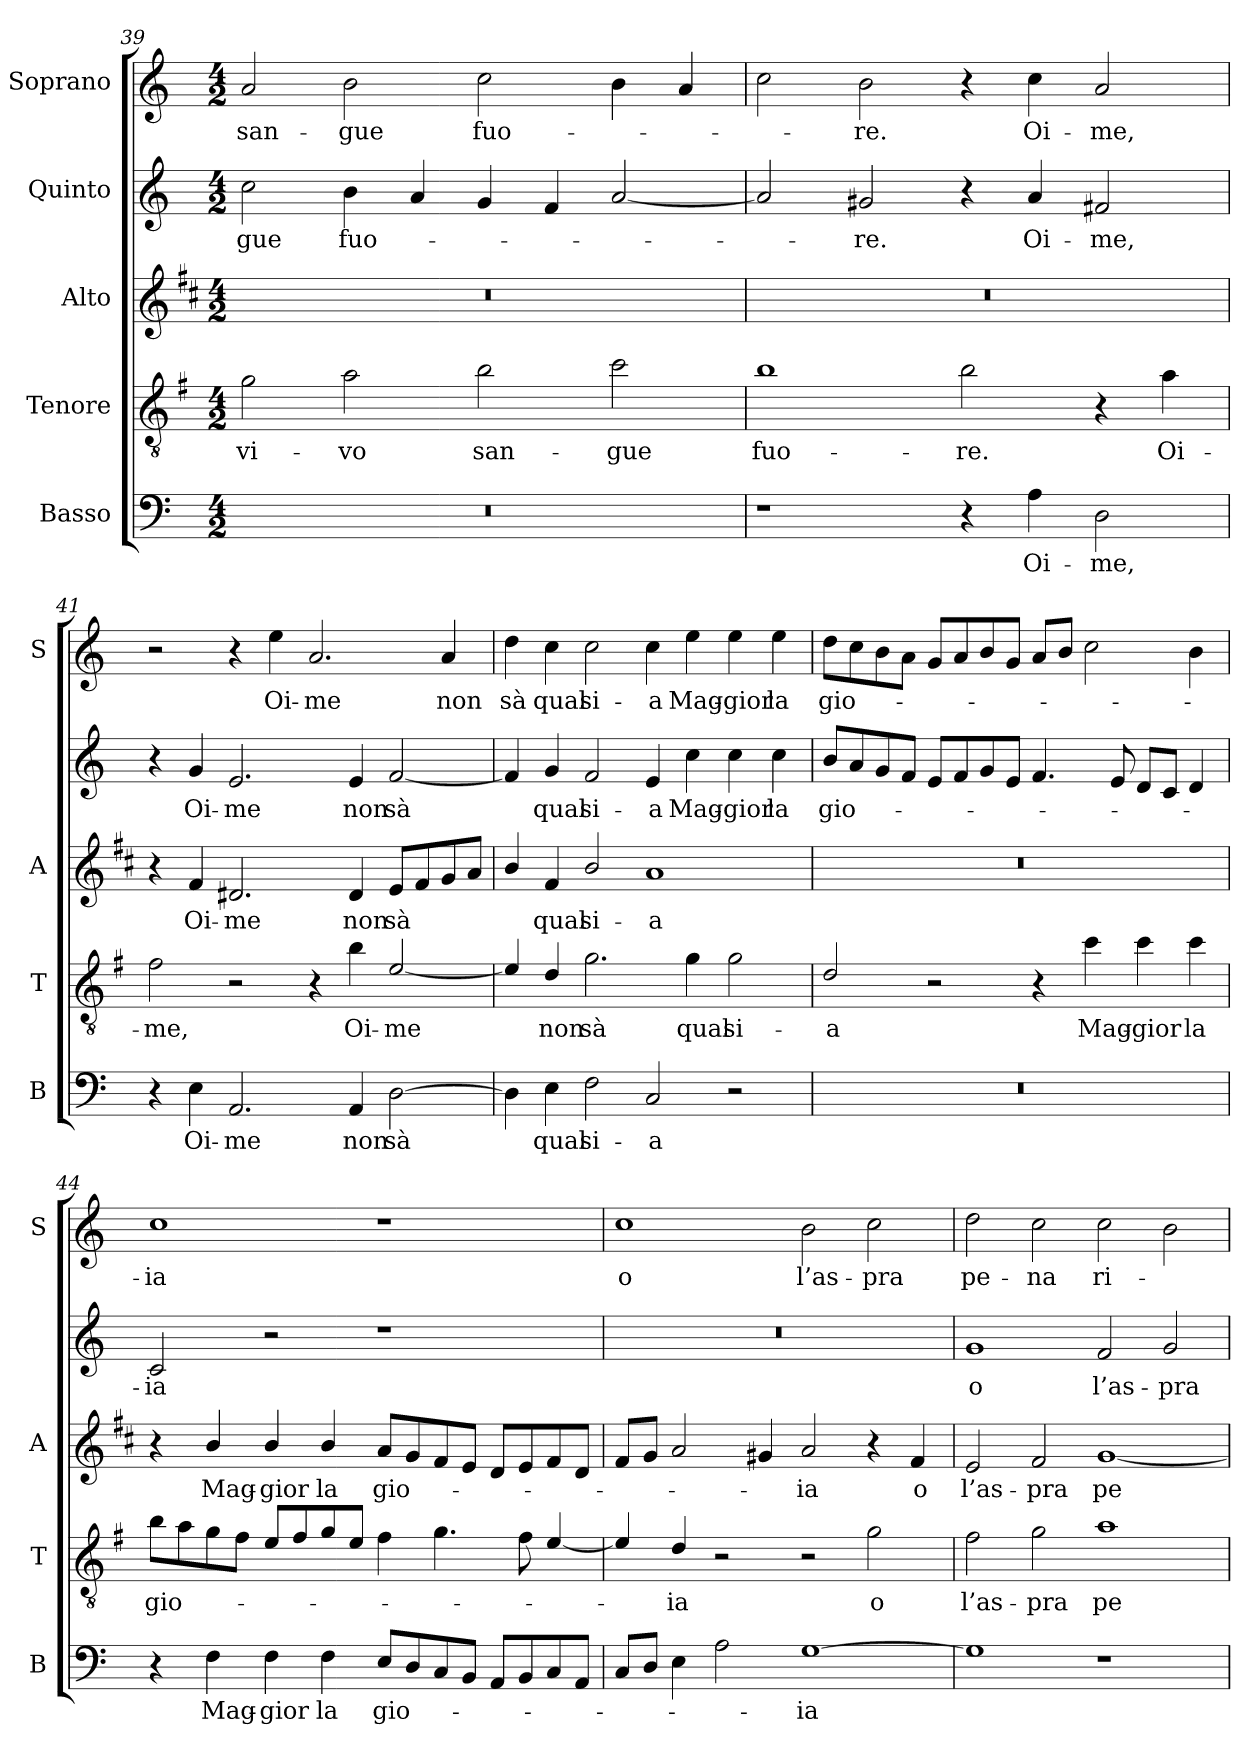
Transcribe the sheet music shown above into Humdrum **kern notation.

**kern	**text	**kern	**text	**kern	**text	**kern	**text	**kern	**text
*part5	*part5	*part4	*part4	*part3	*part3	*part2	*part2	*part1	*part1
*staff5	*staff5	*staff4	*staff4	*staff3	*staff3	*staff2	*staff2	*staff1	*staff1
*I"Basso	*	*I"Tenore	*	*I"Alto	*	*I"Quinto	*	*I"Soprano	*
*I'B	*	*I'T	*	*I'A	*	*	*	*I'S	*
!!LO:LB:g=z
*clefF4	*	*clefGv2	*	*clefG2	*	*clefG2	*	*clefG2	*
*	*	*ITrd4c7	*	*ITrd1c2	*	*	*	*	*
*k[]	*	*k[]	*	*k[]	*	*k[]	*	*k[]	*
*C:	*	*C:	*	*C:	*	*C:	*	*C:	*
*M4/2	*	*M4/2	*	*M4/2	*	*M4/2	*	*M4/2	*
=39	=39	=39	=39	=39	=39	=39	=39	=39	=39
!	!	!	!LO:LY:b	!	!	!	!LO:LY:b	!	!LO:LY:b
0r	.	2c\	vi-	0r	.	2cc\	-gue	2a/	san-
!	!	!	!LO:LY:b	!	!	!	!LO:LY:b	!	!LO:LY:b
.	.	2d\	-vo	.	.	4b\	fuo-	2b\	-gue
.	.	.	.	.	.	4a/	.	.	.
!	!	!	!LO:LY:b	!	!	!	!	!	!LO:LY:b
.	.	2e\	san-	.	.	4g/	.	2cc\	fuo-
.	.	.	.	.	.	4f/	.	.	.
!	!	!	!LO:LY:b	!	!	!	!	!	!
.	.	2f\	-gue	.	.	[2a/	.	4b\	.
.	.	.	.	.	.	.	.	4a/	.
=40	=40	=40	=40	=40	=40	=40	=40	=40	=40
!	!	!	!LO:LY:b	!	!	!	!	!	!
1r	.	1e	fuo-	0r	.	2a/]	.	2cc\	.
!	!	!	!	!	!	!	!LO:LY:b	!	!LO:LY:b
.	.	.	.	.	.	2g#X/	-re.	2b\	-re.
!	!	!	!LO:LY:b	!	!	!	!	!	!
4r	.	2e\	-re.	.	.	4r	.	4r	.
!	!LO:LY:b	!	!	!	!	!	!LO:LY:b	!	!LO:LY:b
4A\	Oi-	.	.	.	.	4a/	Oi-	4cc\	Oi-
!	!LO:LY:b	!	!	!	!	!	!LO:LY:b	!	!LO:LY:b
2D\	-me,	4r	.	.	.	2f#X/	-me,	2a/	-me,
!	!	!	!LO:LY:b	!	!	!	!	!	!
.	.	4d\	Oi-	.	.	.	.	.	.
=41	=41	=41	=41	=41	=41	=41	=41	=41	=41
!	!	!	!LO:LY:b	!	!	!	!	!	!
4r	.	2B\	-me,	4r	.	4r	.	2r	.
!	!LO:LY:b	!	!	!	!LO:LY:b	!	!LO:LY:b	!	!
4E\	Oi-	.	.	4e/	Oi-	4g/	Oi-	.	.
!	!LO:LY:b	!	!	!	!LO:LY:b	!	!LO:LY:b	!	!
2.AA/	-me	2r	.	2.c#X/	-me	2.e/	-me	4r	.
!	!	!	!	!	!	!	!	!	!LO:LY:b
.	.	.	.	.	.	.	.	4ee\	Oi-
!	!	!	!	!	!	!	!	!	!LO:LY:b
.	.	4r	.	.	.	.	.	2.a/	-me
!	!LO:LY:b	!	!LO:LY:b	!	!LO:LY:b	!	!LO:LY:b	!	!
4AA/	non	4e\	Oi-	4c#/	non	4e/	non	.	.
!	!LO:LY:b	!	!LO:LY:b	!	!LO:LY:b	!	!LO:LY:b	!	!
[2D\	sà	[2A/	-me	8d/L	sà	[2f/	sà	.	.
.	.	.	.	8e/	.	.	.	.	.
!	!	!	!	!	!	!	!	!	!LO:LY:b
.	.	.	.	8f/	.	.	.	4a/	non
.	.	.	.	8g/J	.	.	.	.	.
=42	=42	=42	=42	=42	=42	=42	=42	=42	=42
!	!	!	!	!	!	!	!	!	!LO:LY:b
4D\]	.	4A/]	.	4a/	.	4f/]	.	4dd\	sà
!	!LO:LY:b	!	!LO:LY:b	!	!LO:LY:b	!	!LO:LY:b	!	!LO:LY:b
4E\	qual	4G/	non	4e/	qual	4g/	qual	4cc\	qual
!	!LO:LY:b	!	!LO:LY:b	!	!LO:LY:b	!	!LO:LY:b	!	!LO:LY:b
2F\	si-	2.c\	sà	2a/	si-	2f/	si-	2cc\	si-
!	!LO:LY:b	!	!	!	!LO:LY:b	!	!LO:LY:b	!	!LO:LY:b
2C/	-a	.	.	1g	-a	4e/	-a	4cc\	-a
!	!	!	!LO:LY:b	!	!	!	!LO:LY:b	!	!LO:LY:b
.	.	4c\	qual	.	.	4cc\	Mag-	4ee\	Mag-
!	!	!	!LO:LY:b	!	!	!	!LO:LY:b	!	!LO:LY:b
2r	.	2c\	si-	.	.	4cc\	-gior	4ee\	-gior
!	!	!	!	!	!	!	!LO:LY:b	!	!LO:LY:b
.	.	.	.	.	.	4cc\	la	4ee\	la
!!LO:LB:g=z
=43	=43	=43	=43	=43	=43	=43	=43	=43	=43
!	!	!	!LO:LY:b	!	!	!	!LO:LY:b	!	!LO:LY:b
0r	.	2G/	-a	0r	.	8b/L	gio-	8dd\L	gio-
.	.	.	.	.	.	8a/	.	8cc\	.
.	.	.	.	.	.	8g/	.	8b\	.
.	.	.	.	.	.	8f/J	.	8a\J	.
.	.	2r	.	.	.	8e/L	.	8g/L	.
.	.	.	.	.	.	8f/	.	8a/	.
.	.	.	.	.	.	8g/	.	8b/	.
.	.	.	.	.	.	8e/J	.	8g/J	.
.	.	4r	.	.	.	4.f/	.	8a/L	.
.	.	.	.	.	.	.	.	8b/J	.
!	!	!	!LO:LY:b	!	!	!	!	!	!
.	.	4f\	Mag-	.	.	.	.	2cc\	.
.	.	.	.	.	.	8e/	.	.	.
!	!	!	!LO:LY:b	!	!	!	!	!	!
.	.	4f\	-gior	.	.	8d/L	.	.	.
.	.	.	.	.	.	8c/J	.	.	.
!	!	!	!LO:LY:b	!	!	!	!	!	!
.	.	4f\	la	.	.	4d/	.	4b\	.
=44	=44	=44	=44	=44	=44	=44	=44	=44	=44
!	!	!	!LO:LY:b	!	!	!	!LO:LY:b	!	!LO:LY:b
4r	.	8e\L	gio-	4r	.	2c/	-ia	1cc	-ia
.	.	8d\	.	.	.	.	.	.	.
!	!LO:LY:b	!	!	!	!LO:LY:b	!	!	!	!
4F\	Mag-	8c\	.	4a/	Mag-	.	.	.	.
.	.	8B\J	.	.	.	.	.	.	.
!	!LO:LY:b	!	!	!	!LO:LY:b	!	!	!	!
4F\	-gior	8A/L	.	4a/	-gior	2r	.	.	.
.	.	8B/	.	.	.	.	.	.	.
!	!LO:LY:b	!	!	!	!LO:LY:b	!	!	!	!
4F\	la	8c/	.	4a/	la	.	.	.	.
.	.	8A/J	.	.	.	.	.	.	.
!	!LO:LY:b	!	!	!	!LO:LY:b	!	!	!	!
8E/L	gio-	4B\	.	8g/L	gio-	1r	.	1r	.
8D/	.	.	.	8f/	.	.	.	.	.
8C/	.	4.c\	.	8e/	.	.	.	.	.
8BB/J	.	.	.	8d/J	.	.	.	.	.
8AA/L	.	.	.	8c/L	.	.	.	.	.
8BB/	.	8B\	.	8d/	.	.	.	.	.
8C/	.	[4A/	.	8e/	.	.	.	.	.
8AA/J	.	.	.	8c/J	.	.	.	.	.
=45	=45	=45	=45	=45	=45	=45	=45	=45	=45
!	!	!	!	!	!	!	!	!	!LO:LY:b
8C/L	.	4A/]	.	8e/L	.	0r	.	1cc	o
8D/J	.	.	.	8f/J	.	.	.	.	.
!	!	!	!LO:LY:b	!	!	!	!	!	!
4E\	.	4G/	-ia	2g/	.	.	.	.	.
2A\	.	2r	.	.	.	.	.	.	.
.	.	.	.	4f#X/	.	.	.	.	.
!	!LO:LY:b	!	!	!	!LO:LY:b	!	!	!	!LO:LY:b
[1G	-ia	2r	.	2g/	-ia	.	.	2b\	l’as-
!	!	!	!LO:LY:b	!	!	!	!	!	!LO:LY:b
.	.	2c\	o	4r	.	.	.	2cc\	-pra
!	!	!	!	!	!LO:LY:b	!	!	!	!
.	.	.	.	4e/	o	.	.	.	.
=46	=46	=46	=46	=46	=46	=46	=46	=46	=46
!	!	!	!LO:LY:b	!	!LO:LY:b	!	!LO:LY:b	!	!LO:LY:b
1G]	.	2B\	l’as-	2d/	l’as-	1g	o	2dd\	pe-
!	!	!	!LO:LY:b	!	!LO:LY:b	!	!	!	!LO:LY:b
.	.	2c\	-pra	2e/	-pra	.	.	2cc\	-na
!	!	!	!LO:LY:b	!	!LO:LY:b	!	!LO:LY:b	!	!LO:LY:b
1r	.	1d	pe-	[1f	pe-	2f/	l’as-	2cc\	ri-
!	!	!	!	!	!	!	!LO:LY:b	!	!
.	.	.	.	.	.	2g/	-pra	2b\	.
=	=	=	=	=	=	=	=	=	=
*-	*-	*-	*-	*-	*-	*-	*-	*-	*-
